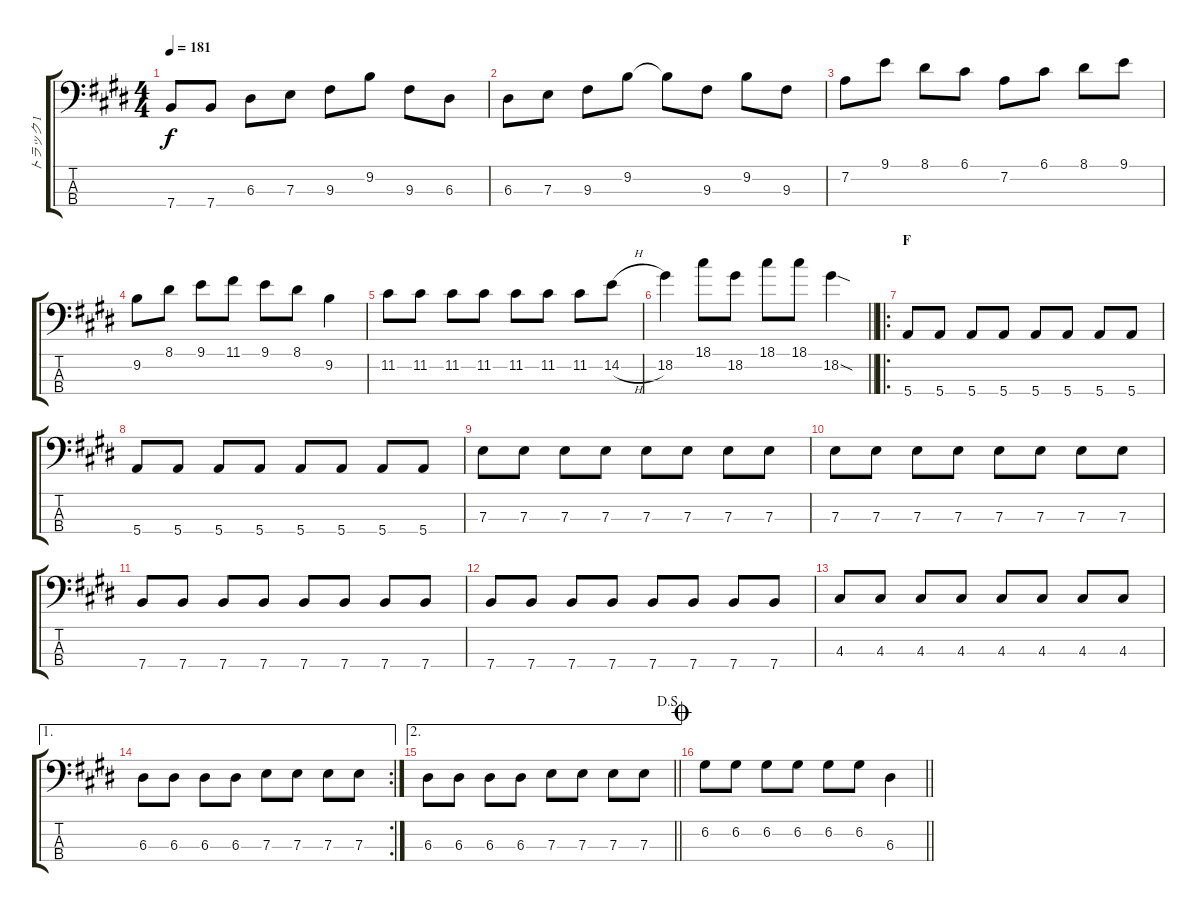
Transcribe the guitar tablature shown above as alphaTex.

\track ("トラック 1" "トラック 1") {instrument electricbasspick}
\staff {score tabs}
\tuning (G2 D2 A1 E1) {hide}
\ts (4 4)
\tempo 181
\clef f4
\ks c#minor
7.4.8{dy f} 7.4.8 6.3.8 7.3.8 9.3.8 9.2.8 9.3.8 6.3.8 |
6.3.8 7.3.8 9.3.8 9.2.8 9.2{t}.8 9.3.8 9.2.8 9.3.8 |
7.2.8 9.1.8 8.1.8 6.1.8 7.2.8 6.1.8 8.1.8 9.1.8 |
9.2.8 8.1.8 9.1.8 11.1.8 9.1.8 8.1.8 9.2.4 |
11.2.8 11.2.8 11.2.8 11.2.8 11.2.8 11.2.8 11.2.8 14.2{h}.8 |
\barLineRight lightlight
18.2.4 18.1.8 18.2.8 18.1.8 18.1.8 18.2{sod}.4 |
\ro
\section ("" "F")
5.4.8 5.4.8 5.4.8 5.4.8 5.4.8 5.4.8 5.4.8 5.4.8 |
5.4.8 5.4.8 5.4.8 5.4.8 5.4.8 5.4.8 5.4.8 5.4.8 |
7.3.8 7.3.8 7.3.8 7.3.8 7.3.8 7.3.8 7.3.8 7.3.8 |
7.3.8 7.3.8 7.3.8 7.3.8 7.3.8 7.3.8 7.3.8 7.3.8 |
7.4.8 7.4.8 7.4.8 7.4.8 7.4.8 7.4.8 7.4.8 7.4.8 |
7.4.8 7.4.8 7.4.8 7.4.8 7.4.8 7.4.8 7.4.8 7.4.8 |
4.3.8 4.3.8 4.3.8 4.3.8 4.3.8 4.3.8 4.3.8 4.3.8 |
\ae 1
\rc 2
6.3.8 6.3.8 6.3.8 6.3.8 7.3.8 7.3.8 7.3.8 7.3.8 |
\ae 2
\jump dalsegno
\barLineRight lightlight
6.3.8 6.3.8 6.3.8 6.3.8 7.3.8 7.3.8 7.3.8 7.3.8 |
\jump coda
\barLineRight lightlight
6.2.8 6.2.8 6.2.8 6.2.8 6.2.8 6.2.8 6.3.4
